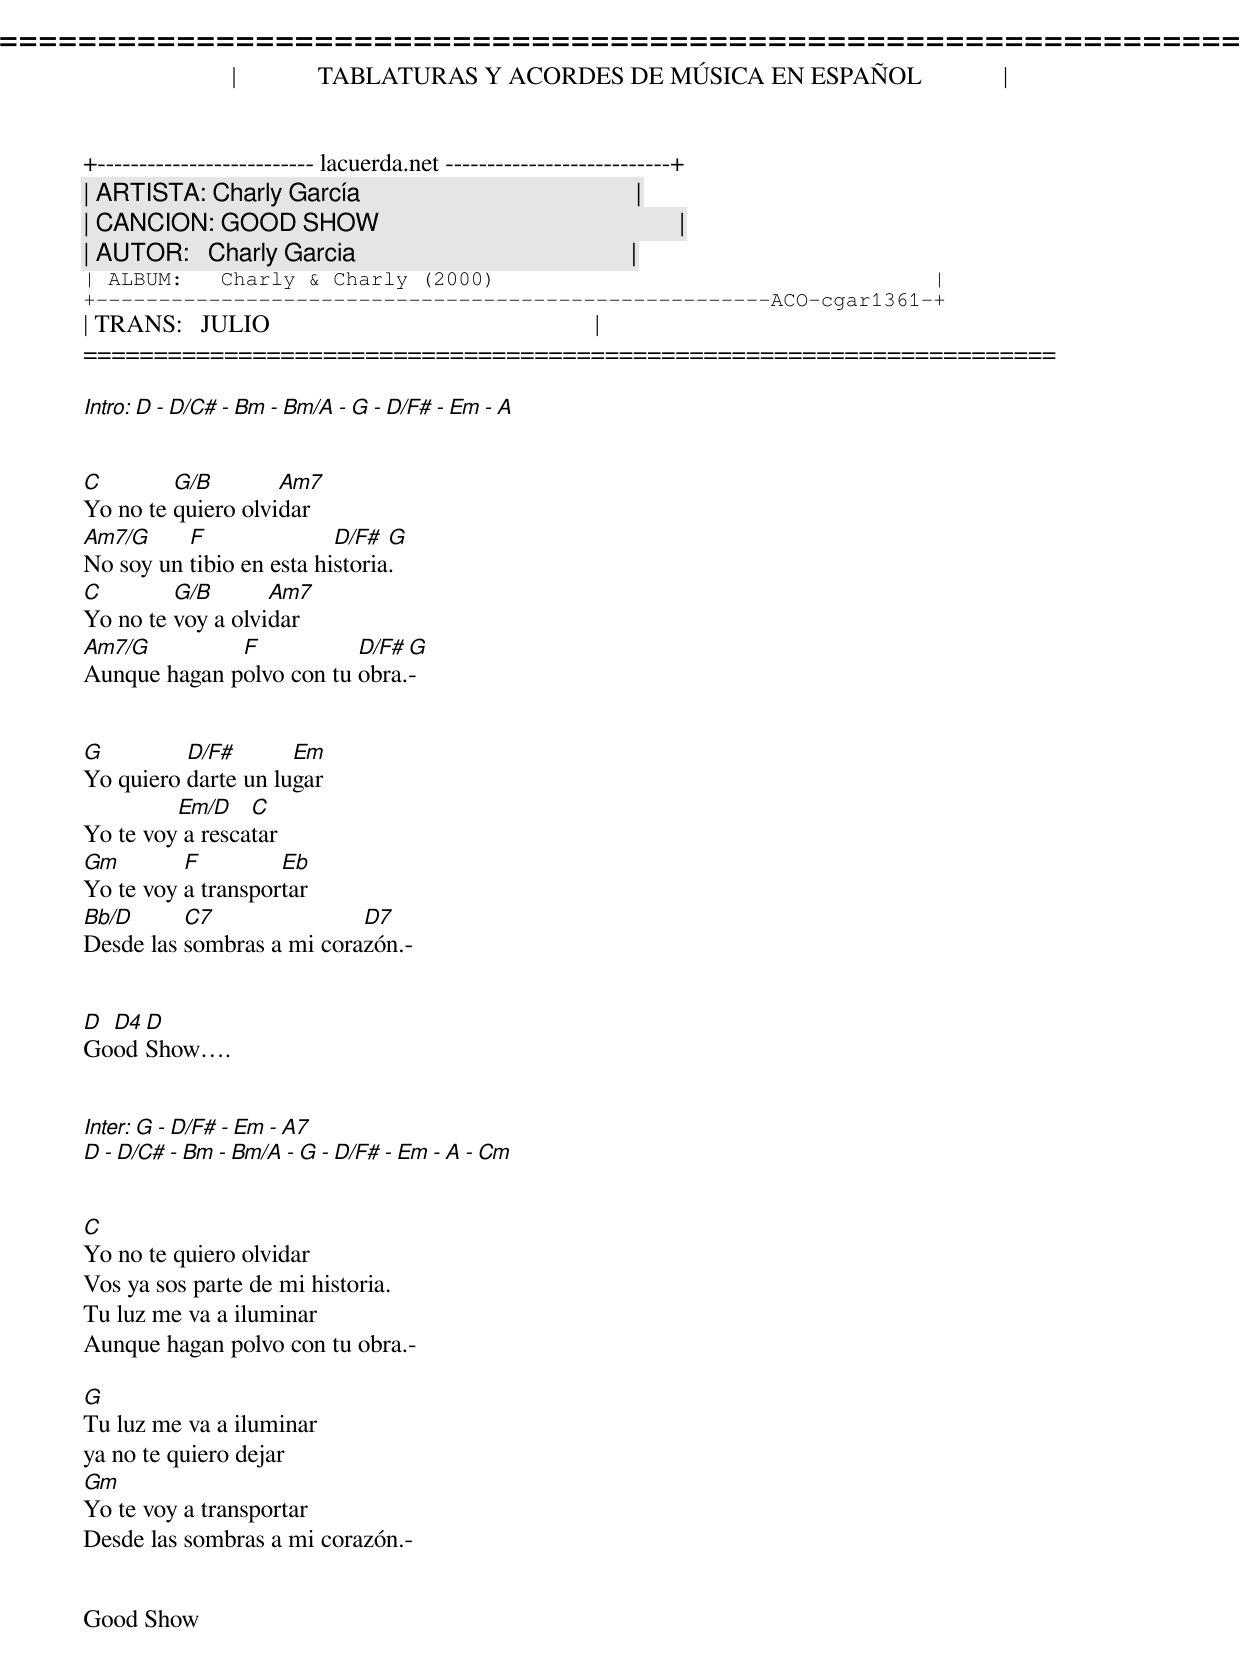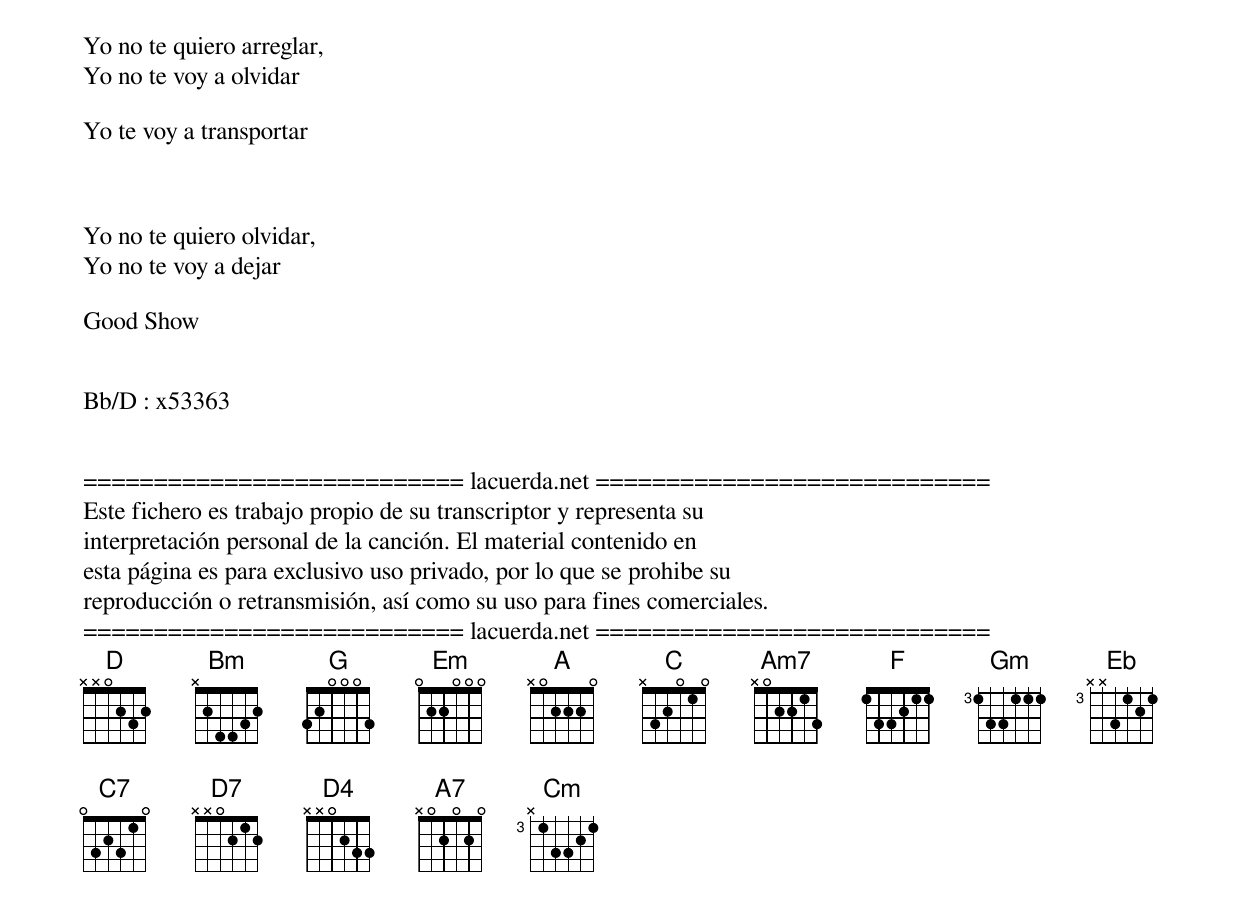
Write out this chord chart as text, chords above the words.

=====================================================================
|             TABLATURAS Y ACORDES DE MÚSICA EN ESPAÑOL             |
+-------------------------- lacuerda.net ---------------------------+
| ARTISTA: Charly García                                            |
| CANCION: GOOD SHOW                                                |
| AUTOR:   Charly Garcia                                            |
| ALBUM:   Charly & Charly (2000)                                   |
+------------------------------------------------------ACO-cgar1361-+
| TRANS:   JULIO                                                    |
=====================================================================

Intro: D - D/C# - Bm - Bm/A - G - D/F# - Em - A


C        G/B        Am7
Yo no te quiero olvidar
Am7/G     F               D/F#  G
No soy un tibio en esta historia.
C        G/B       Am7
Yo no te voy a olvidar
Am7/G         F           D/F# G
Aunque hagan polvo con tu obra.-


G         D/F#       Em
Yo quiero darte un lugar
         Em/D    C
Yo te voy a rescatar
Gm        F         Eb
Yo te voy a transportar
Bb/D      C7               D7
Desde las sombras a mi corazón.-


D D4 D
Good Show.


Inter:   G - D/F# - Em - A7
         D - D/C# - Bm - Bm/A - G - D/F# - Em - A - Cm


C
Yo no te quiero olvidar
Vos ya sos parte de mi historia.
Tu luz me va a iluminar
Aunque hagan polvo con tu obra.-

G
Tu luz me va a iluminar
ya no te quiero dejar
Gm
Yo te voy a transportar
Desde las sombras a mi corazón.-


Good Show

Yo no te quiero arreglar,
Yo no te voy a olvidar

Yo te voy a transportar



Yo no te quiero olvidar,
Yo no te voy a dejar

Good Show


Bb/D : x53363


=========================== lacuerda.net ============================
Este fichero es trabajo propio de su transcriptor y representa su
interpretación personal de la canción. El material contenido en
esta página es para exclusivo uso privado, por lo que se prohibe su
reproducción o retransmisión, así como su uso para fines comerciales.
=========================== lacuerda.net ============================
